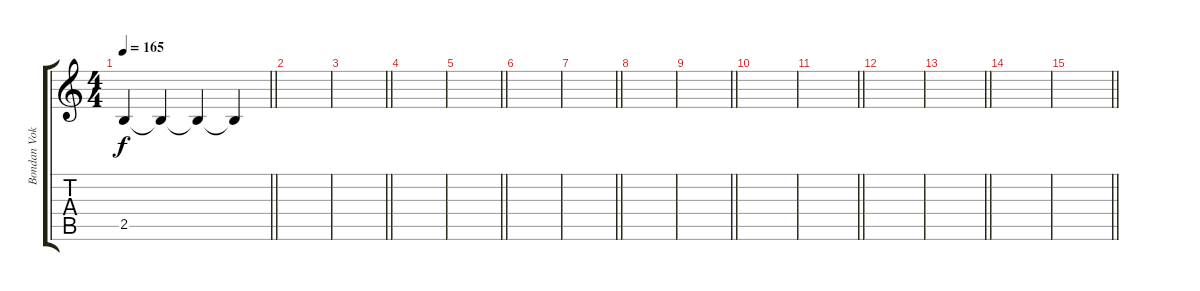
\track ("Bondan Vokal" "Bondan Vok") {instrument contrabass}
\staff {score tabs}
\tuning (E4 B3 G3 D3 A2 E2) {hide}
\ts (4 4)
\tempo 165
\clef g2
\barLineRight lightlight
\ks c
2.5{t}.4{dy f} 2.5{t}.4 2.5{t}.4 2.5{t}.4 |
|
\barLineRight lightlight
|
|
\barLineRight lightlight
|
|
\barLineRight lightlight
|
|
\barLineRight lightlight
|
|
\barLineRight lightlight
|
|
\barLineRight lightlight
|
|
\barLineRight lightlight
